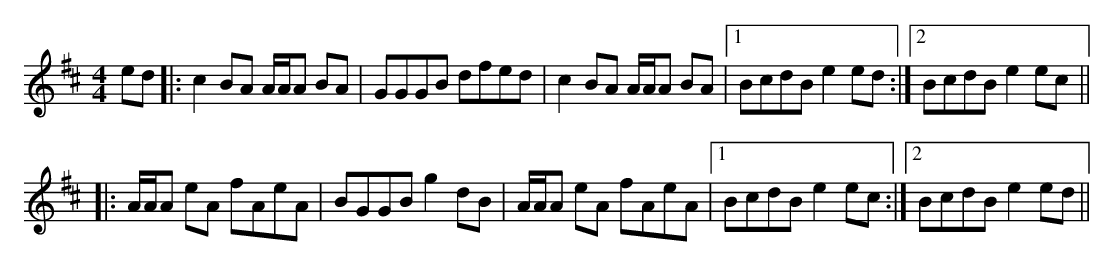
X:1
M:4/4
K:Amix
ed|:c2 BA A/A/A BA|GGGB dfed|c2 BA A/A/A BA|1 BcdB e2 ed:|2 BcdB e2 ec||
|:A/A/A eA fAeA|BGGB g2 dB|A/A/A eA fAeA|1 BcdB e2 ec:|2 BcdB e2 ed||
